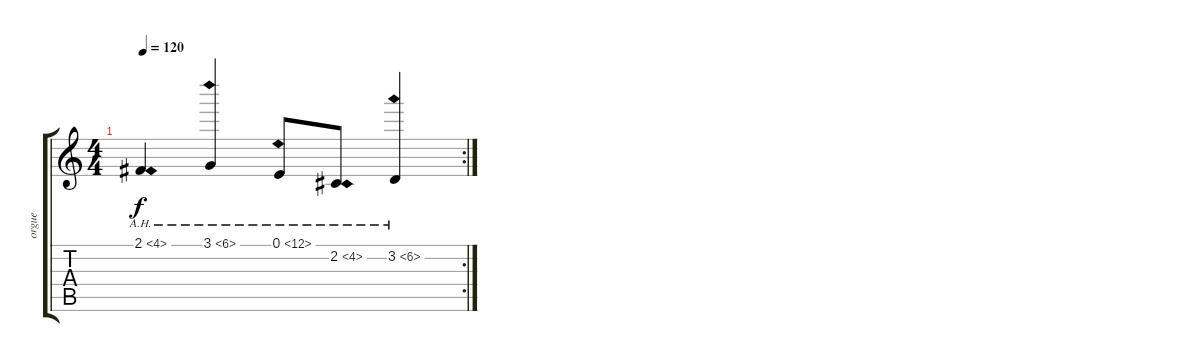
\track ("orgue" "orgue") {instrument violin}
\staff {score tabs}
\tuning (E4 B3 G3 D3 A2 E2) {hide}
\rc 2
\ts (4 4)
\tempo 120
\clef g2
\ks c
2.1{ah 2}.4{dy f} 3.1{ah 3}.4 0.1{ah 12}.8 2.2{ah 2}.8 3.2{ah 3}.4
